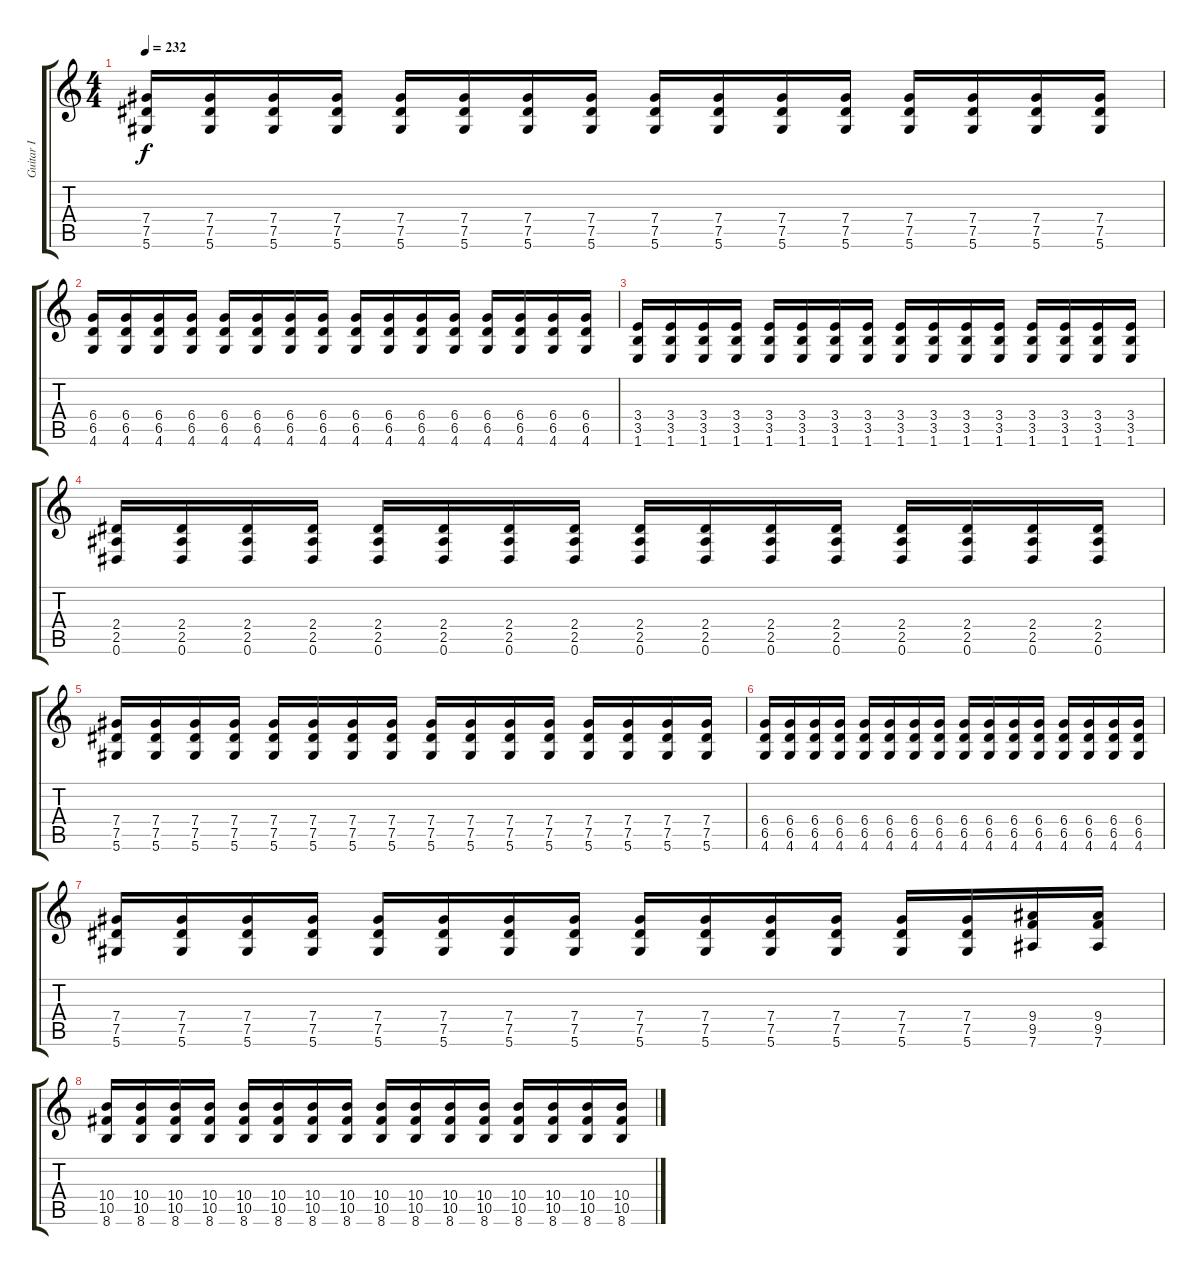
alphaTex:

\track ("Guitar I" "Guitar I") {instrument distortionguitar}
\staff {score tabs}
\tuning (Eb4 Bb3 Gb3 Db3 Ab2 Eb2) {hide}
\ts (4 4)
\tempo 232
\clef g2
\ks c
(7.4 7.5 5.6).16{dy f} (7.4 7.5 5.6).16 (7.4 7.5 5.6).16 (7.4 7.5 5.6).16 (7.4 7.5 5.6).16 (7.4 7.5 5.6).16 (7.4 7.5 5.6).16 (7.4 7.5 5.6).16 (7.4 7.5 5.6).16 (7.4 7.5 5.6).16 (7.4 7.5 5.6).16 (7.4 7.5 5.6).16 (7.4 7.5 5.6).16 (7.4 7.5 5.6).16 (7.4 7.5 5.6).16 (7.4 7.5 5.6).16 |
(6.4 6.5 4.6).16 (6.4 6.5 4.6).16 (6.4 6.5 4.6).16 (6.4 6.5 4.6).16 (6.4 6.5 4.6).16 (6.4 6.5 4.6).16 (6.4 6.5 4.6).16 (6.4 6.5 4.6).16 (6.4 6.5 4.6).16 (6.4 6.5 4.6).16 (6.4 6.5 4.6).16 (6.4 6.5 4.6).16 (6.4 6.5 4.6).16 (6.4 6.5 4.6).16 (6.4 6.5 4.6).16 (6.4 6.5 4.6).16 |
(3.4 3.5 1.6).16 (3.4 3.5 1.6).16 (3.4 3.5 1.6).16 (3.4 3.5 1.6).16 (3.4 3.5 1.6).16 (3.4 3.5 1.6).16 (3.4 3.5 1.6).16 (3.4 3.5 1.6).16 (3.4 3.5 1.6).16 (3.4 3.5 1.6).16 (3.4 3.5 1.6).16 (3.4 3.5 1.6).16 (3.4 3.5 1.6).16 (3.4 3.5 1.6).16 (3.4 3.5 1.6).16 (3.4 3.5 1.6).16 |
(2.4 2.5 0.6).16 (2.4 2.5 0.6).16 (2.4 2.5 0.6).16 (2.4 2.5 0.6).16 (2.4 2.5 0.6).16 (2.4 2.5 0.6).16 (2.4 2.5 0.6).16 (2.4 2.5 0.6).16 (2.4 2.5 0.6).16 (2.4 2.5 0.6).16 (2.4 2.5 0.6).16 (2.4 2.5 0.6).16 (2.4 2.5 0.6).16 (2.4 2.5 0.6).16 (2.4 2.5 0.6).16 (2.4 2.5 0.6).16 |
(7.4 7.5 5.6).16 (7.4 7.5 5.6).16 (7.4 7.5 5.6).16 (7.4 7.5 5.6).16 (7.4 7.5 5.6).16 (7.4 7.5 5.6).16 (7.4 7.5 5.6).16 (7.4 7.5 5.6).16 (7.4 7.5 5.6).16 (7.4 7.5 5.6).16 (7.4 7.5 5.6).16 (7.4 7.5 5.6).16 (7.4 7.5 5.6).16 (7.4 7.5 5.6).16 (7.4 7.5 5.6).16 (7.4 7.5 5.6).16 |
(6.4 6.5 4.6).16 (6.4 6.5 4.6).16 (6.4 6.5 4.6).16 (6.4 6.5 4.6).16 (6.4 6.5 4.6).16 (6.4 6.5 4.6).16 (6.4 6.5 4.6).16 (6.4 6.5 4.6).16 (6.4 6.5 4.6).16 (6.4 6.5 4.6).16 (6.4 6.5 4.6).16 (6.4 6.5 4.6).16 (6.4 6.5 4.6).16 (6.4 6.5 4.6).16 (6.4 6.5 4.6).16 (6.4 6.5 4.6).16 |
(7.4 7.5 5.6).16 (7.4 7.5 5.6).16 (7.4 7.5 5.6).16 (7.4 7.5 5.6).16 (7.4 7.5 5.6).16 (7.4 7.5 5.6).16 (7.4 7.5 5.6).16 (7.4 7.5 5.6).16 (7.4 7.5 5.6).16 (7.4 7.5 5.6).16 (7.4 7.5 5.6).16 (7.4 7.5 5.6).16 (7.4 7.5 5.6).16 (7.4 7.5 5.6).16 (9.4 9.5 7.6).16 (9.4 9.5 7.6).16 |
(10.4 10.5 8.6).16 (10.4 10.5 8.6).16 (10.4 10.5 8.6).16 (10.4 10.5 8.6).16 (10.4 10.5 8.6).16 (10.4 10.5 8.6).16 (10.4 10.5 8.6).16 (10.4 10.5 8.6).16 (10.4 10.5 8.6).16 (10.4 10.5 8.6).16 (10.4 10.5 8.6).16 (10.4 10.5 8.6).16 (10.4 10.5 8.6).16 (10.4 10.5 8.6).16 (10.4 10.5 8.6).16 (10.4 10.5 8.6).16
